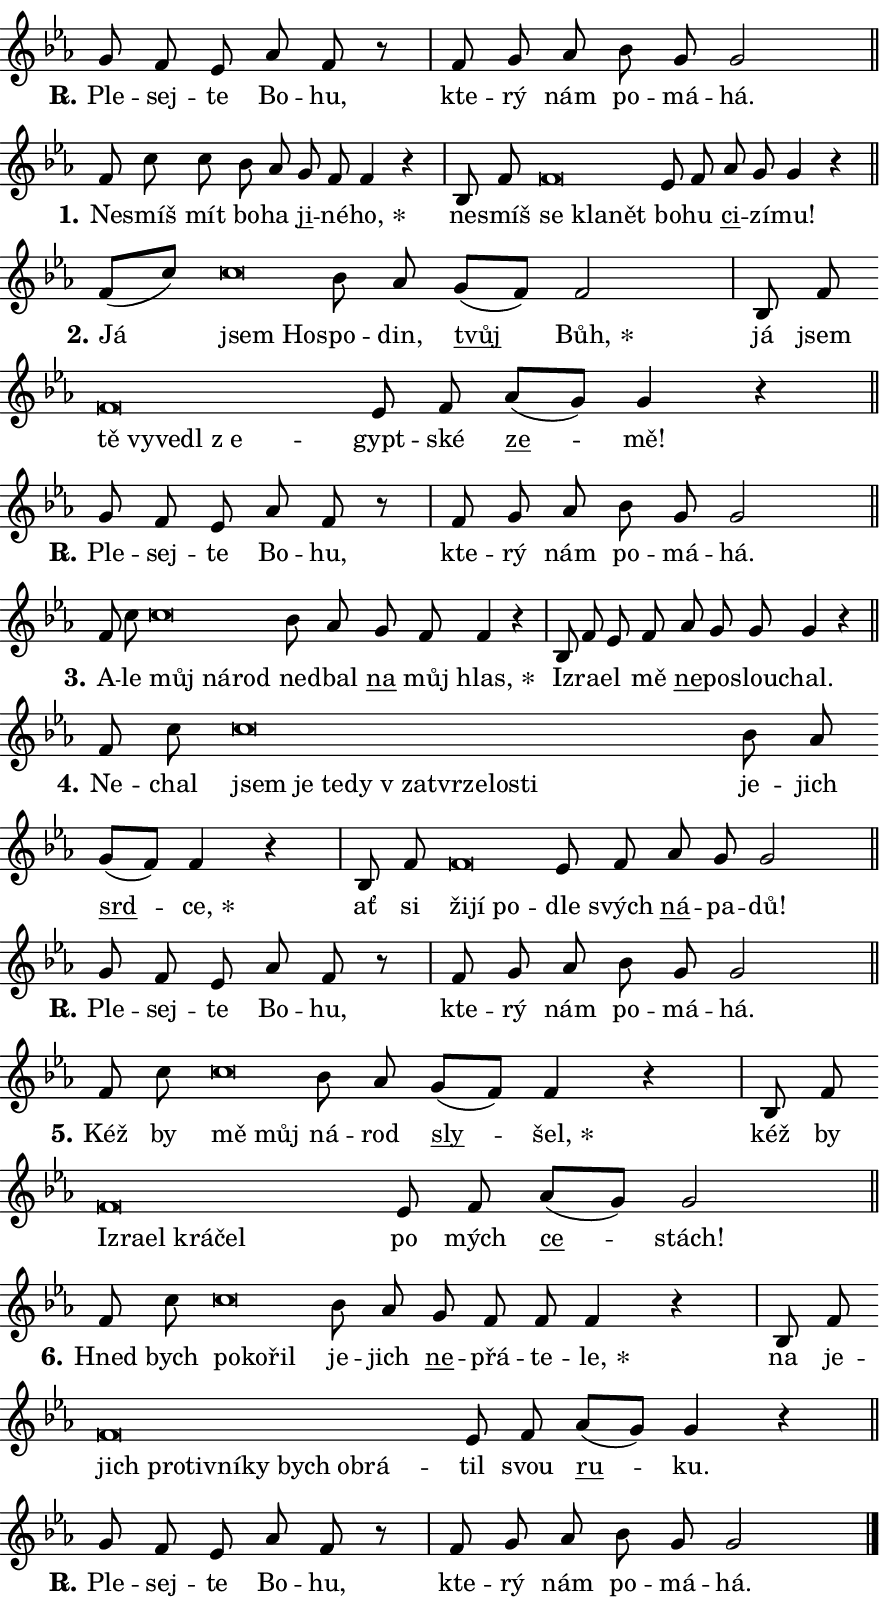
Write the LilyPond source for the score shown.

\version "2.24.0"
\header { tagline = "" }
\paper {
  indent = 0\cm
  top-margin = 0\cm
  right-margin = 0.13\cm % to fit lyric hyphens
  bottom-margin = 0\cm
  left-margin = 0\cm
  paper-width = 15\cm
  page-breaking = #ly:one-page-breaking
  system-system-spacing.basic-distance = #11
  score-system-spacing.basic-distance = #11
  ragged-last = ##f
}


%% Author: Thomas Morley
%% https://lists.gnu.org/archive/html/lilypond-user/2020-05/msg00002.html
#(define (line-position grob)
"Returns position of @var[grob} in current system:
   @code{'start}, if at first time-step
   @code{'end}, if at last time-step
   @code{'middle} otherwise
"
  (let* ((col (ly:item-get-column grob))
         (ln (ly:grob-object col 'left-neighbor))
         (rn (ly:grob-object col 'right-neighbor))
         (col-to-check-left (if (ly:grob? ln) ln col))
         (col-to-check-right (if (ly:grob? rn) rn col))
         (break-dir-left
           (and
             (ly:grob-property col-to-check-left 'non-musical #f)
             (ly:item-break-dir col-to-check-left)))
         (break-dir-right
           (and
             (ly:grob-property col-to-check-right 'non-musical #f)
             (ly:item-break-dir col-to-check-right))))
        (cond ((eqv? 1 break-dir-left) 'start)
              ((eqv? -1 break-dir-right) 'end)
              (else 'middle))))

#(define (tranparent-at-line-position vctor)
  (lambda (grob)
  "Relying on @code{line-position} select the relevant enry from @var{vctor}.
Used to determine transparency,"
    (case (line-position grob)
      ((end) (not (vector-ref vctor 0)))
      ((middle) (not (vector-ref vctor 1)))
      ((start) (not (vector-ref vctor 2))))))

noteHeadBreakVisibility =
#(define-music-function (break-visibility)(vector?)
"Makes @code{NoteHead}s transparent relying on @var{break-visibility}"
#{
  \override NoteHead.transparent =
    #(tranparent-at-line-position break-visibility)
#})

#(define delete-ledgers-for-transparent-note-heads
  (lambda (grob)
    "Reads whether a @code{NoteHead} is transparent.
If so this @code{NoteHead} is removed from @code{'note-heads} from
@var{grob}, which is supposed to be @code{LedgerLineSpanner}.
As a result ledgers are not printed for this @code{NoteHead}"
    (let* ((nhds-array (ly:grob-object grob 'note-heads))
           (nhds-list
             (if (ly:grob-array? nhds-array)
                 (ly:grob-array->list nhds-array)
                 '()))
           ;; Relies on the transparent-property being done before
           ;; Staff.LedgerLineSpanner.after-line-breaking is executed.
           ;; This is fragile ...
           (to-keep
             (remove
               (lambda (nhd)
                 (ly:grob-property nhd 'transparent #f))
               nhds-list)))
      ;; TODO find a better method to iterate over grob-arrays, similiar
      ;; to filter/remove etc for lists
      ;; For now rebuilt from scratch
      (set! (ly:grob-object grob 'note-heads)  '())
      (for-each
        (lambda (nhd)
          (ly:pointer-group-interface::add-grob grob 'note-heads nhd))
        to-keep))))

squashNotes = {
  \override NoteHead.X-extent = #'(-0.2 . 0.2)
  \override NoteHead.Y-extent = #'(-0.75 . 0)
  \override NoteHead.stencil =
    #(lambda (grob)
       (let ((pos (ly:grob-property grob 'staff-position)))
         (begin
           (if (< pos -7) (display "ERROR: Lower brevis then expected\n") (display ""))
           (if (<= pos -6) ly:text-interface::print ly:note-head::print))))
}
unSquashNotes = {
  \revert NoteHead.X-extent
  \revert NoteHead.Y-extent
  \revert NoteHead.stencil
}

hideNotes = \noteHeadBreakVisibility #begin-of-line-visible
unHideNotes = \noteHeadBreakVisibility #all-visible

% work-around for resetting accidentals
% https://lilypond.org/doc/v2.23/Documentation/notation/displaying-rhythms#unmetered-music
cadenzaMeasure = {
  \cadenzaOff
  \partial 1024 s1024
  \cadenzaOn
}

#(define-markup-command (accent layout props text) (markup?)
  "Underline accented syllable"
  (interpret-markup layout props
    #{\markup \override #'(offset . 4.3) \underline { #text }#}))

responsum = \markup \concat {
  "R" \hspace #-1.05 \path #0.1 #'((moveto 0 0.07) (lineto 0.9 0.8)) \hspace #0.05 "."
}

spaceSize = #0.6828661417322834 % exact space size for TeX Gyre Schola

\layout {
  \context {
    \Staff
    \remove "Time_signature_engraver"
    \override LedgerLineSpanner.after-line-breaking = #delete-ledgers-for-transparent-note-heads
  }
  \context {
    \Lyrics {
      \override LyricSpace.minimum-distance = \spaceSize
      \override LyricText.font-name = #"TeX Gyre Schola"
      \override LyricText.font-size = 1
      \override StanzaNumber.font-name = #"TeX Gyre Schola Bold"
      \override StanzaNumber.font-size = 1
    }
  }
  \context {
    \Score 
    \override NoteHead.text =
      #(lambda (grob) 
        (let ((pos (ly:grob-property grob 'staff-position)))
          #{\markup {
            \combine
              \halign #-0.55 \raise #(if (= pos -6) 0 0.5) \override #'(thickness . 2) \draw-line #'(3.2 . 0)
              \musicglyph "noteheads.sM1"
          }#}))
  }
}

% magnetic-lyrics.ily
%
%   written by
%     Jean Abou Samra <jean@abou-samra.fr>
%     Werner Lemberg <wl@gnu.org>
%
%   adapted by
%     Jiri Hon <jiri.hon@gmail.com>
%
% Version 2022-Apr-15

% https://www.mail-archive.com/lilypond-user@gnu.org/msg149350.html

#(define (Left_hyphen_pointer_engraver context)
   "Collect syllable-hyphen-syllable occurrences in lyrics and store
them in properties.  This engraver only looks to the left.  For
example, if the lyrics input is @code{foo -- bar}, it does the
following.

@itemize @bullet
@item
Set the @code{text} property of the @code{LyricHyphen} grob between
@q{foo} and @q{bar} to @code{foo}.

@item
Set the @code{left-hyphen} property of the @code{LyricText} grob with
text @q{foo} to the @code{LyricHyphen} grob between @q{foo} and
@q{bar}.
@end itemize

Use this auxiliary engraver in combination with the
@code{lyric-@/text::@/apply-@/magnetic-@/offset!} hook."
   (let ((hyphen #f)
         (text #f))
     (make-engraver
      (acknowledgers
       ((lyric-syllable-interface engraver grob source-engraver)
        (set! text grob)))
      (end-acknowledgers
       ((lyric-hyphen-interface engraver grob source-engraver)
        ;(when (not (grob::has-interface grob 'lyric-space-interface))
          (set! hyphen grob)));)
      ((stop-translation-timestep engraver)
       (when (and text hyphen)
         (ly:grob-set-object! text 'left-hyphen hyphen))
       (set! text #f)
       (set! hyphen #f)))))

#(define (lyric-text::apply-magnetic-offset! grob)
   "If the space between two syllables is less than the value in
property @code{LyricText@/.details@/.squash-threshold}, move the right
syllable to the left so that it gets concatenated with the left
syllable.

Use this function as a hook for
@code{LyricText@/.after-@/line-@/breaking} if the
@code{Left_@/hyphen_@/pointer_@/engraver} is active."
   (let ((hyphen (ly:grob-object grob 'left-hyphen #f)))
     (when hyphen
       (let ((left-text (ly:spanner-bound hyphen LEFT)))
         (when (grob::has-interface left-text 'lyric-syllable-interface)
           (let* ((common (ly:grob-common-refpoint grob left-text X))
                  (this-x-ext (ly:grob-extent grob common X))
                  (left-x-ext
                   (begin
                     ;; Trigger magnetism for left-text.
                     (ly:grob-property left-text 'after-line-breaking)
                     (ly:grob-extent left-text common X)))
                  ;; `delta` is the gap width between two syllables.
                  (delta (- (interval-start this-x-ext)
                            (interval-end left-x-ext)))
                  (details (ly:grob-property grob 'details))
                  (threshold (assoc-get 'squash-threshold details 0.2)))
             (when (< delta threshold)
               (let* (;; We have to manipulate the input text so that
                      ;; ligatures crossing syllable boundaries are not
                      ;; disabled.  For languages based on the Latin
                      ;; script this is essentially a beautification.
                      ;; However, for non-Western scripts it can be a
                      ;; necessity.
                      (lt (ly:grob-property left-text 'text))
                      (rt (ly:grob-property grob 'text))
                      (is-space (grob::has-interface hyphen 'lyric-space-interface))
                      (space (if is-space " " ""))
                      (extra-delta (if is-space spaceSize 0))
                      ;; Append new syllable.
                      (ltrt-space (if (and (string? lt) (string? rt))
                                (string-append lt space rt)
                                (make-concat-markup (list lt space rt))))
                      ;; Right-align `ltrt` to the right side.
                      (ltrt-space-markup (grob-interpret-markup
                               grob
                               (make-translate-markup
                                (cons (interval-length this-x-ext) 0)
                                (make-right-align-markup ltrt-space)))))
                 (begin
                   ;; Don't print `left-text`.
                   (ly:grob-set-property! left-text 'stencil #f)
                   ;; Set text and stencil (which holds all collected
                   ;; syllables so far) and shift it to the left.
                   (ly:grob-set-property! grob 'text ltrt-space)
                   (ly:grob-set-property! grob 'stencil ltrt-space-markup)
                   (ly:grob-translate-axis! grob (- (- delta extra-delta)) X))))))))))


#(define (lyric-hyphen::displace-bounds-first grob)
   ;; Make very sure this callback isn't triggered too early.
   (let ((left (ly:spanner-bound grob LEFT))
         (right (ly:spanner-bound grob RIGHT)))
     (ly:grob-property left 'after-line-breaking)
     (ly:grob-property right 'after-line-breaking)
     (ly:lyric-hyphen::print grob)))

squashThreshold = #0.4

\layout {
  \context {
    \Lyrics
    \consists #Left_hyphen_pointer_engraver
    \override LyricText.after-line-breaking =
      #lyric-text::apply-magnetic-offset!
    \override LyricHyphen.stencil = #lyric-hyphen::displace-bounds-first
    \override LyricText.details.squash-threshold = \squashThreshold
    \override LyricHyphen.minimum-distance = 0
    \override LyricHyphen.minimum-length = \squashThreshold
  }
}

squashText = \override LyricText.details.squash-threshold = 9999
unSquashText = \override LyricText.details.squash-threshold = \squashThreshold

leftText = \override LyricText.self-alignment-X = #LEFT
unLeftText = \revert LyricText.self-alignment-X

starOffset = #(lambda (grob) 
                (let ((x_offset (ly:self-alignment-interface::aligned-on-x-parent grob)))
                  (if (= x_offset 0) 0 (+ x_offset 1.2))))

star = #(define-music-function (syllable)(string?)
"Append star separator at the end of a syllable"
#{
  \once \override LyricText.X-offset = #starOffset
  \lyricmode { \markup {
    #syllable
    \override #'((font-name . "TeX Gyre Schola Bold")) \hspace #0.2 \lower #0.65 \larger "*"
  } }
#})

starAccent = #(define-music-function (syllable)(string?)
"Append star separator at the end of a syllable and make accent"
#{
  \once \override LyricText.X-offset = #starOffset
  \lyricmode { \markup {
    \accent #syllable
    \override #'((font-name . "TeX Gyre Schola Bold")) \hspace #0.2 \lower #0.65 \larger "*"
  } }
#})

breath = #(define-music-function (syllable)(string?)
"Append breathing indicator at the end of a syllable"
#{
  \lyricmode { \markup { #syllable "+" } }
#})

optionalBreath = #(define-music-function (syllable)(string?)
"Append optional breathing indicator at the end of a syllable"
#{
  \lyricmode { \markup { #syllable "(+)" } }
#})


\score {
    <<
        \new Voice = "melody" { \cadenzaOn \key es \major \relative { g'8 f es as f r \cadenzaMeasure \bar "|" f g as \bar "" bes g g2 \cadenzaMeasure \bar "||" \break } }
        \new Lyrics \lyricsto "melody" { \lyricmode { \set stanza = \responsum
Ple -- sej -- te Bo -- hu, kte -- rý nám po -- má -- há. } }
    >>
    \layout {}
}

\score {
    <<
        \new Voice = "melody" { \cadenzaOn \key es \major \relative { f'8 c' \bar "" c bes8 as \bar "" g f f4 r \cadenzaMeasure \bar "|" bes,8 f' \bar "" \squashNotes f\breve*1/16 \hideNotes \breve*1/16 \breve*1/16 \bar "" \unHideNotes \unSquashNotes es8 f \bar "" as g g4 r \cadenzaMeasure \bar "||" \break } }
        \new Lyrics \lyricsto "melody" { \lyricmode { \set stanza = "1."
Ne -- smíš mít bo -- ha \markup \accent ji -- né -- \star ho, ne -- smíš \leftText se \squashText kla -- nět \unLeftText \unSquashText bo -- hu \markup \accent ci -- zí -- mu! } }
    >>
    \layout {}
}

\score {
    <<
        \new Voice = "melody" { \cadenzaOn \key es \major \relative { f'8[( c')] \bar "" \squashNotes c\breve*1/16 \hideNotes \breve*1/16 \bar "" \unHideNotes \unSquashNotes bes8 as \bar "" g[( f)] f2 \cadenzaMeasure \bar "|" bes,8 f' \bar "" \squashNotes f\breve*1/16 \hideNotes \breve*1/16 \bar "" \breve*1/16 \bar "" \breve*1/16 \breve*1/16 \bar "" \unHideNotes \unSquashNotes es8 f \bar "" as[( g)] g4 r \cadenzaMeasure \bar "||" \break } }
        \new Lyrics \lyricsto "melody" { \lyricmode { \set stanza = "2."
Já \leftText jsem \squashText Ho -- \unLeftText \unSquashText spo -- din, \markup \accent tvůj \star Bůh, já jsem \leftText tě \squashText vy -- ve -- dl "z e" -- \unLeftText \unSquashText gypt -- ské \markup \accent ze -- mě! } }
    >>
    \layout {}
}

\score {
    <<
        \new Voice = "melody" { \cadenzaOn \key es \major \relative { g'8 f es as f r \cadenzaMeasure \bar "|" f g as \bar "" bes g g2 \cadenzaMeasure \bar "||" \break } }
        \new Lyrics \lyricsto "melody" { \lyricmode { \set stanza = \responsum
Ple -- sej -- te Bo -- hu, kte -- rý nám po -- má -- há. } }
    >>
    \layout {}
}

\score {
    <<
        \new Voice = "melody" { \cadenzaOn \key es \major \relative { f'8 c' \bar "" \squashNotes c\breve*1/16 \hideNotes \breve*1/16 \breve*1/16 \bar "" \unHideNotes \unSquashNotes bes8 as \bar "" g f f4 r \cadenzaMeasure \bar "|" bes,8 f'8 es8 f \bar "" as g g g4 r \cadenzaMeasure \bar "||" \break } }
        \new Lyrics \lyricsto "melody" { \lyricmode { \set stanza = "3."
A -- le \leftText můj \squashText ná -- rod \unLeftText \unSquashText ne -- dbal \markup \accent na můj \star hlas, Iz -- ra -- el mě \markup \accent ne -- po -- slou -- chal. } }
    >>
    \layout {}
}

\score {
    <<
        \new Voice = "melody" { \cadenzaOn \key es \major \relative { f'8 c' \bar "" \squashNotes c\breve*1/16 \hideNotes \breve*1/16 \bar "" \breve*1/16 \bar "" \breve*1/16 \bar "" \breve*1/16 \bar "" \breve*1/16 \bar "" \breve*1/16 \bar "" \breve*1/16 \breve*1/16 \bar "" \unHideNotes \unSquashNotes bes8 as \bar "" g[( f)] f4 r \cadenzaMeasure \bar "|" bes,8 f' \bar "" \squashNotes f\breve*1/16 \hideNotes \breve*1/16 \breve*1/16 \bar "" \unHideNotes \unSquashNotes es8 f \bar "" as g g2 \cadenzaMeasure \bar "||" \break } }
        \new Lyrics \lyricsto "melody" { \lyricmode { \set stanza = "4."
Ne -- chal \leftText jsem \squashText je te -- dy "v za" -- tvr -- ze -- lo -- sti \unLeftText \unSquashText je -- jich \markup \accent srd -- \star ce, ať si \leftText ži -- \squashText jí po -- \unLeftText \unSquashText dle svých \markup \accent ná -- pa -- dů! } }
    >>
    \layout {}
}

\score {
    <<
        \new Voice = "melody" { \cadenzaOn \key es \major \relative { g'8 f es as f r \cadenzaMeasure \bar "|" f g as \bar "" bes g g2 \cadenzaMeasure \bar "||" \break } }
        \new Lyrics \lyricsto "melody" { \lyricmode { \set stanza = \responsum
Ple -- sej -- te Bo -- hu, kte -- rý nám po -- má -- há. } }
    >>
    \layout {}
}

\score {
    <<
        \new Voice = "melody" { \cadenzaOn \key es \major \relative { f'8 c' \bar "" \squashNotes c\breve*1/16 \hideNotes \breve*1/16 \bar "" \unHideNotes \unSquashNotes bes8 as \bar "" g[( f)] f4 r \cadenzaMeasure \bar "|" bes,8 f' \bar "" \squashNotes f\breve*1/16 \hideNotes \breve*1/16 \bar "" \breve*1/16 \bar "" \breve*1/16 \breve*1/16 \bar "" \unHideNotes \unSquashNotes es8 f \bar "" as[( g)] g2 \cadenzaMeasure \bar "||" \break } }
        \new Lyrics \lyricsto "melody" { \lyricmode { \set stanza = "5."
Kéž by \leftText mě \squashText můj \unLeftText \unSquashText ná -- rod \markup \accent sly -- \star šel, kéž by \leftText Iz -- \squashText ra -- el krá -- čel \unLeftText \unSquashText po mých \markup \accent ce -- stách! } }
    >>
    \layout {}
}

\score {
    <<
        \new Voice = "melody" { \cadenzaOn \key es \major \relative { f'8 c' \bar "" \squashNotes c\breve*1/16 \hideNotes \breve*1/16 \breve*1/16 \bar "" \unHideNotes \unSquashNotes bes8 as \bar "" g f f f4 r \cadenzaMeasure \bar "|" bes,8 f' \bar "" \squashNotes f\breve*1/16 \hideNotes \breve*1/16 \bar "" \breve*1/16 \bar "" \breve*1/16 \bar "" \breve*1/16 \bar "" \breve*1/16 \bar "" \breve*1/16 \breve*1/16 \bar "" \unHideNotes \unSquashNotes es8 f \bar "" as[( g)] g4 r \cadenzaMeasure \bar "||" \break } }
        \new Lyrics \lyricsto "melody" { \lyricmode { \set stanza = "6."
Hned bych \leftText po -- \squashText ko -- řil \unLeftText \unSquashText je -- jich \markup \accent ne -- přá -- te -- \star le, na je -- \leftText jich \squashText pro -- tiv -- ní -- ky bych ob -- rá -- \unLeftText \unSquashText til svou \markup \accent ru -- ku. } }
    >>
    \layout {}
}

\score {
    <<
        \new Voice = "melody" { \cadenzaOn \key es \major \relative { g'8 f es as f r \cadenzaMeasure \bar "|" f g as \bar "" bes g g2 \cadenzaMeasure \bar "||" \break } \bar "|." }
        \new Lyrics \lyricsto "melody" { \lyricmode { \set stanza = \responsum
Ple -- sej -- te Bo -- hu, kte -- rý nám po -- má -- há. } }
    >>
    \layout {}
}
